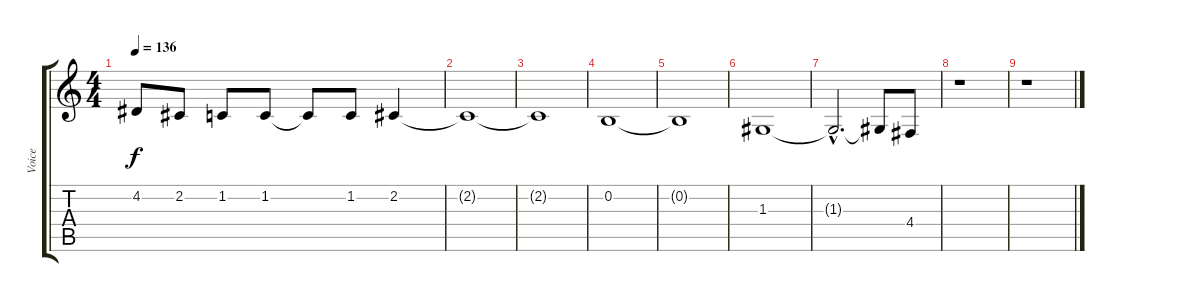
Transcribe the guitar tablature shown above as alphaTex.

\track ("Voice" "Voice") {instrument lead1square}
\staff {score tabs}
\tuning (E4 B3 G3 D3 A2 E2) {hide}
\ts (4 4)
\tempo 136
\clef g2
\ks c
4.2.8{dy f} 2.2.8 1.2.8 1.2.8 1.2{t}.8 1.2.8 2.2.4 |
2.2{t}.1 |
2.2{t}.1 |
0.2.1 |
0.2{t}.1 |
1.3.1 |
1.3{hac t}.2{d} 1.3{t}.8 4.4.8 |
r.1 |
r.1
